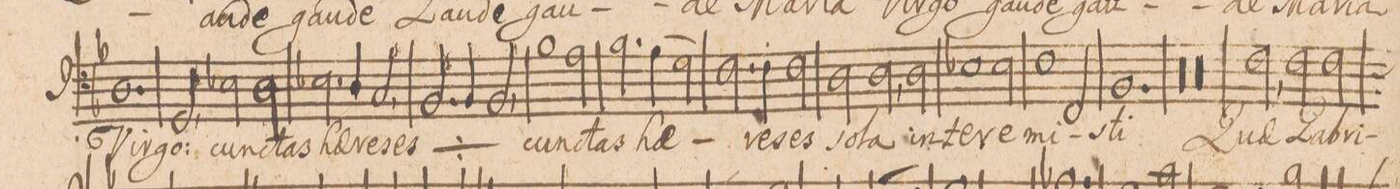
**kern	**text
*I"BASSVS.	*
*clefF4	*
*k[b-]	*
*M3/2	*
1.D	Vir-
=14-	=14-
2GG,/	-go:
2E-X\	cun-
2D\	-ctas
=15-	=15-
2.E-X\	hae-
4D/	-re-
2C,/	-ses
=16-	=16-
*	*ij
2.BB-/	hae-
4BB-/	-re-
2BB-,/	-ses
*	*Xij
=17-	=17-
1B-	cun-
2A\	.
=18-	=18-
2.B-\	-ctas
(>4A\	hae-
2G\)	.
=19-	=19-
2.Fny\	.
4F\	-re-
2F\	-ses
=20-	=20-
2D\	so-
2D,\	-la
2D\	in-
=21-	=21-
1E-X	-te-
2E-\	-re-
=22-	=22-
1F	-mi-
2FF/	.
=23-	=23-
1.BB-	-sti.
=24-	=24-
00.r	.
=25-	=25-
=26-	=26-
=27-	=27-
=28-	=28-
00.r	.
=29-	=29-
=30-	=30-
=31-	=31-
=32-	=32-
2F,\	Quae
2F\	Ga-
*custos:D	*
2F\	-bri-
=33-	=33-
*-	*-
